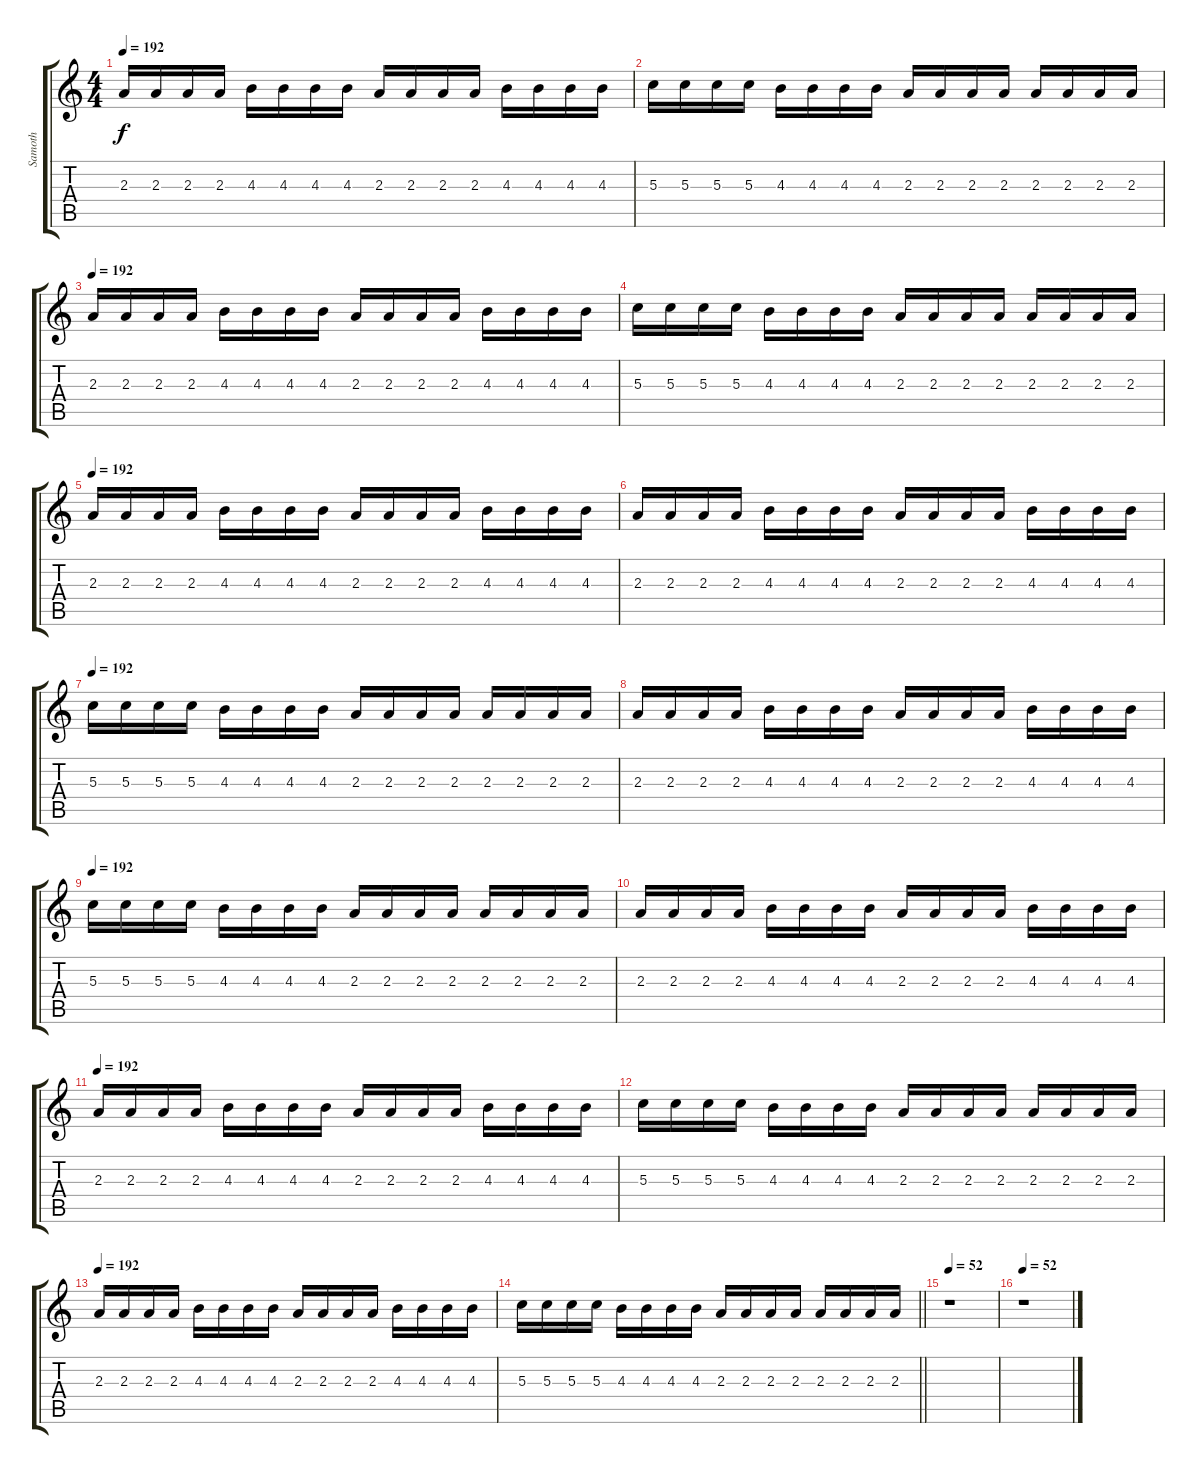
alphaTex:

\track ("Samoth" "Samoth") {instrument distortionguitar}
\staff {score tabs}
\tuning (E4 B3 G3 D3 A2 E2) {hide}
\ts (4 4)
\tempo 192
\clef g2
\ks c
2.3.16{dy f} 2.3.16 2.3.16 2.3.16 4.3.16 4.3.16 4.3.16 4.3.16 2.3.16 2.3.16 2.3.16 2.3.16 4.3.16 4.3.16 4.3.16 4.3.16 |
5.3.16 5.3.16 5.3.16 5.3.16 4.3.16 4.3.16 4.3.16 4.3.16 2.3.16 2.3.16 2.3.16 2.3.16 2.3.16 2.3.16 2.3.16 2.3.16 |
\tempo 192
2.3.16 2.3.16 2.3.16 2.3.16 4.3.16 4.3.16 4.3.16 4.3.16 2.3.16 2.3.16 2.3.16 2.3.16 4.3.16 4.3.16 4.3.16 4.3.16 |
5.3.16 5.3.16 5.3.16 5.3.16 4.3.16 4.3.16 4.3.16 4.3.16 2.3.16 2.3.16 2.3.16 2.3.16 2.3.16 2.3.16 2.3.16 2.3.16 |
\tempo 192
2.3.16 2.3.16 2.3.16 2.3.16 4.3.16 4.3.16 4.3.16 4.3.16 2.3.16 2.3.16 2.3.16 2.3.16 4.3.16 4.3.16 4.3.16 4.3.16 |
2.3.16 2.3.16 2.3.16 2.3.16 4.3.16 4.3.16 4.3.16 4.3.16 2.3.16 2.3.16 2.3.16 2.3.16 4.3.16 4.3.16 4.3.16 4.3.16 |
\tempo 192
5.3.16 5.3.16 5.3.16 5.3.16 4.3.16 4.3.16 4.3.16 4.3.16 2.3.16 2.3.16 2.3.16 2.3.16 2.3.16 2.3.16 2.3.16 2.3.16 |
2.3.16 2.3.16 2.3.16 2.3.16 4.3.16 4.3.16 4.3.16 4.3.16 2.3.16 2.3.16 2.3.16 2.3.16 4.3.16 4.3.16 4.3.16 4.3.16 |
\tempo 192
5.3.16 5.3.16 5.3.16 5.3.16 4.3.16 4.3.16 4.3.16 4.3.16 2.3.16 2.3.16 2.3.16 2.3.16 2.3.16 2.3.16 2.3.16 2.3.16 |
2.3.16 2.3.16 2.3.16 2.3.16 4.3.16 4.3.16 4.3.16 4.3.16 2.3.16 2.3.16 2.3.16 2.3.16 4.3.16 4.3.16 4.3.16 4.3.16 |
\tempo 192
2.3.16 2.3.16 2.3.16 2.3.16 4.3.16 4.3.16 4.3.16 4.3.16 2.3.16 2.3.16 2.3.16 2.3.16 4.3.16 4.3.16 4.3.16 4.3.16 |
5.3.16 5.3.16 5.3.16 5.3.16 4.3.16 4.3.16 4.3.16 4.3.16 2.3.16 2.3.16 2.3.16 2.3.16 2.3.16 2.3.16 2.3.16 2.3.16 |
\tempo 192
2.3.16 2.3.16 2.3.16 2.3.16 4.3.16 4.3.16 4.3.16 4.3.16 2.3.16 2.3.16 2.3.16 2.3.16 4.3.16 4.3.16 4.3.16 4.3.16 |
\barLineRight lightlight
5.3.16 5.3.16 5.3.16 5.3.16 4.3.16 4.3.16 4.3.16 4.3.16 2.3.16 2.3.16 2.3.16 2.3.16 2.3.16 2.3.16 2.3.16 2.3.16 |
\section ("" "")
\tempo 52
r.1 |
\tempo 52
r.1
